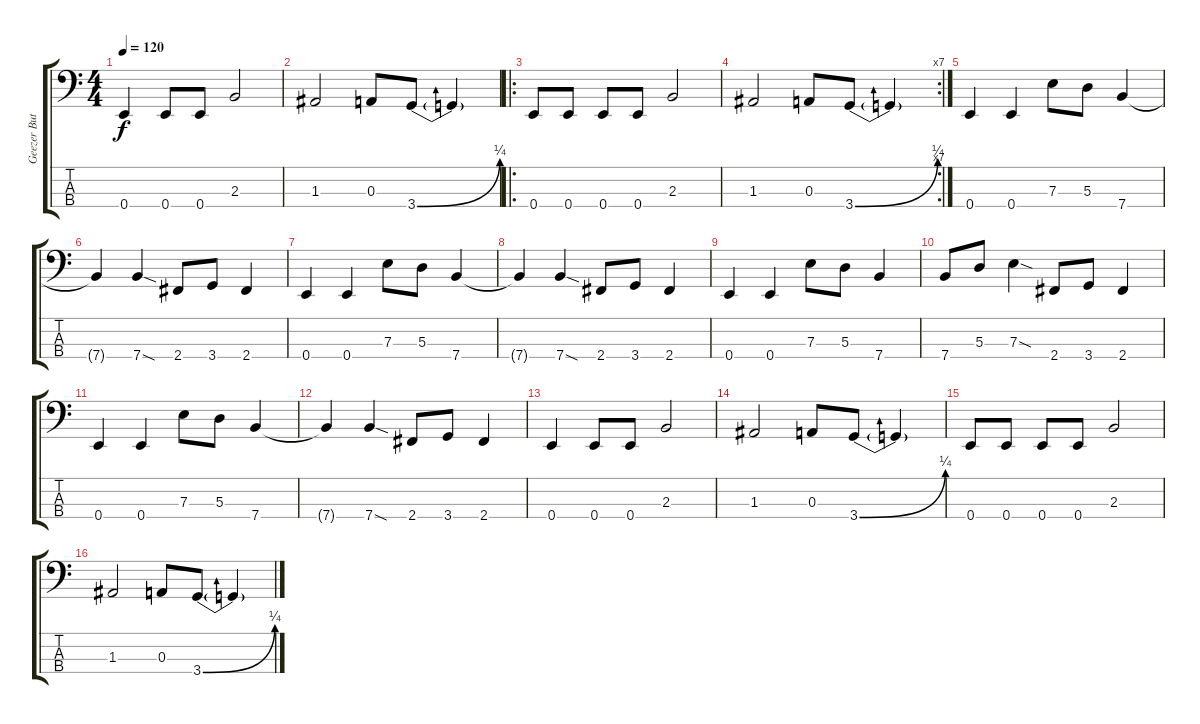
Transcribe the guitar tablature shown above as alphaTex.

\track ("Geezer Butler" "Geezer But") {instrument electricbassfinger}
\staff {score tabs}
\tuning (G2 D2 A1 E1) {hide}
\ts (4 4)
\tempo 120
\clef f4
\ks c
0.4.4{dy f} 0.4.8 0.4.8 2.3.2 |
1.3.2 0.3.8 3.4{be (bend 0 0 60 1)}.8 3.4{t}.4 |
\ro
0.4.8 0.4.8 0.4.8 0.4.8 2.3.2 |
\rc 7
1.3.2 0.3.8 3.4{be (bend 0 0 60 1)}.8 3.4{t}.4 |
0.4.4 0.4.4 7.3.8 5.3.8 7.4.4 |
7.4{t}.4 7.4{sod}.4 2.4.8 3.4.8 2.4.4 |
0.4.4 0.4.4 7.3.8 5.3.8 7.4.4 |
7.4{t}.4 7.4{sod}.4 2.4.8 3.4.8 2.4.4 |
0.4.4 0.4.4 7.3.8 5.3.8 7.4.4 |
7.4.8 5.3.8 7.3{sod}.4 2.4.8 3.4.8 2.4.4 |
0.4.4 0.4.4 7.3.8 5.3.8 7.4.4 |
7.4{t}.4 7.4{sod}.4 2.4.8 3.4.8 2.4.4 |
0.4.4 0.4.8 0.4.8 2.3.2 |
1.3.2{volume 11} 0.3.8 3.4{be (bend 0 0 60 1)}.8 3.4{t}.4 |
0.4.8{volume 10} 0.4.8 0.4.8 0.4.8 2.3.2 |
1.3.2{volume 9} 0.3.8 3.4{be (bend 0 0 60 1)}.8 3.4{t}.4
